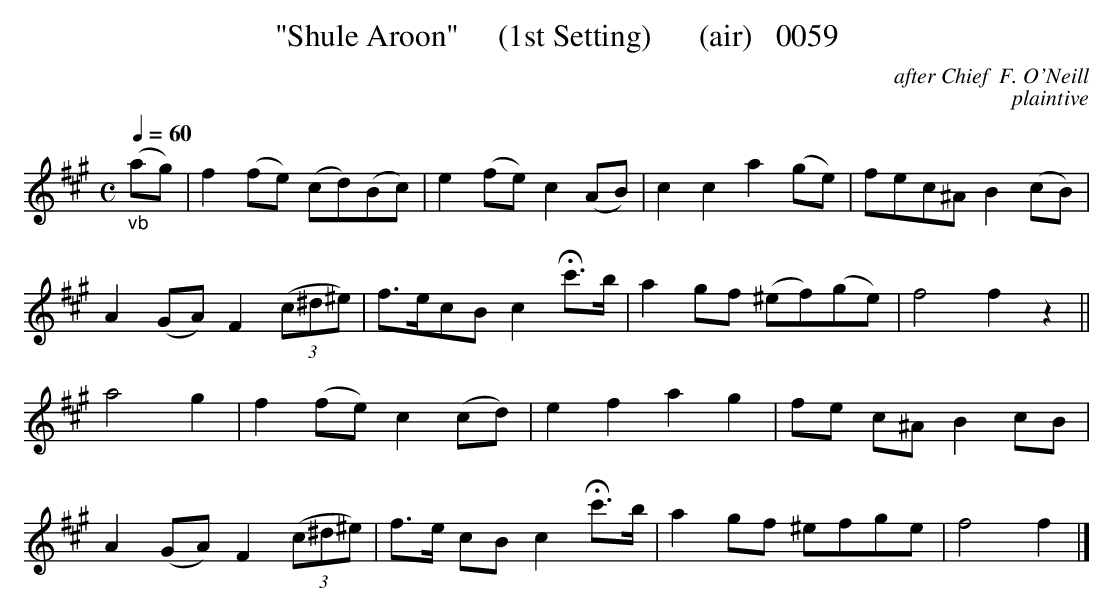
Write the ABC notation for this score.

X:1
T:"Shule Aroon"     (1st Setting)      (air)   0059
C:after Chief  F. O'Neill
C:plaintive
Q:1/4=60
M:C
L:1/8
K:A
"_vb"(ag)|f2(fe) (cd)(Bc)|e2(fe) c2(AB)|c2c2a2(ge)|fec^A B2(cB)|
A2(GA) F2 (3(c^d^e)|f3/2e/2cB c2 Hc'3/2b/2|a2gf (^ef)(ge)|f4f2z2||
a4g2|f2(fe) c2(cd)|e2f2a2g2|fe c^A B2cB|
A2(GA) F2 (3(c^d^e)|f3/2e/2 cB c2 Hc'3/2b/2|a2gf ^efge|f4f2|]
